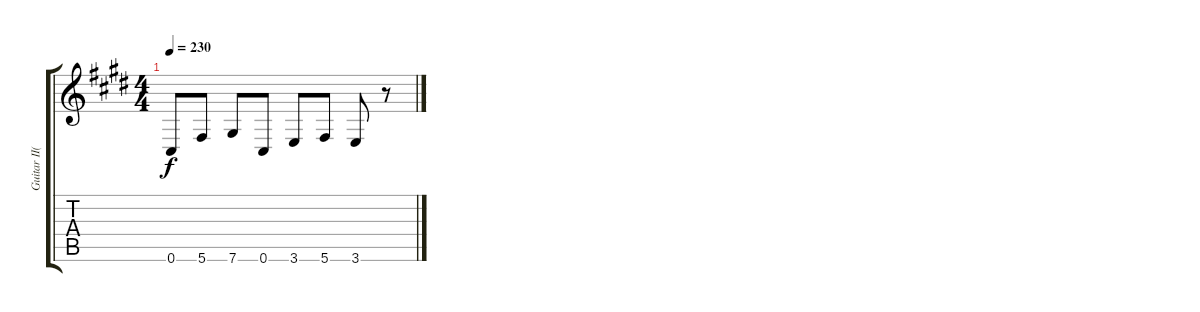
\track ("Guitar II(柩)" "Guitar II(") {instrument electricguitarclean}
\staff {score tabs}
\tuning (Eb4 Bb3 Gb3 Db3 Ab2 Db2) {hide}
\ts (4 4)
\tempo 230
\clef g2
\ks e
0.6.8{dy f} 5.6.8 7.6.8 0.6.8 3.6.8 5.6.8 3.6.8 r.8
